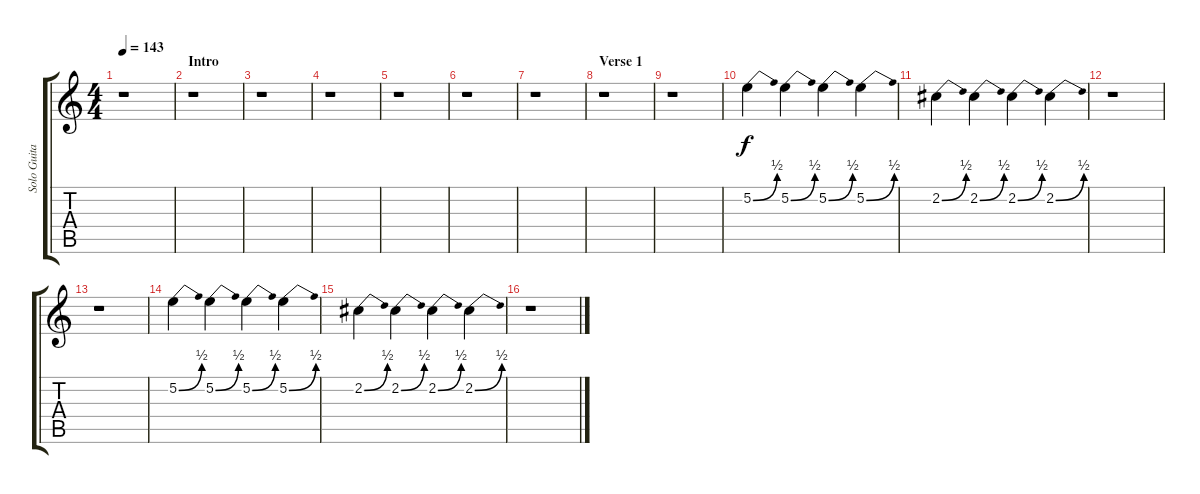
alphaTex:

\track ("Solo Guitar" "Solo Guita") {instrument overdrivenguitar}
\staff {score tabs}
\tuning (E4 B3 G3 D3 A2 E2) {hide}
\ts (4 4)
\tempo 143
\clef g2
\ks c
r.1{dy f instrument overdrivenguitar} |
\section ("" "Intro")
r.1 |
r.1 |
r.1 |
r.1 |
r.1 |
r.1 |
\section ("" "Verse 1")
r.1 |
r.1 |
5.2{be (bend 0 0 60 2)}.4 5.2{be (bend 0 0 60 2)}.4 5.2{be (bend 0 0 60 2)}.4 5.2{be (bend 0 0 60 2)}.4 |
2.2{be (bend 0 0 60 2)}.4 2.2{be (bend 0 0 60 2)}.4 2.2{be (bend 0 0 60 2)}.4 2.2{be (bend 0 0 60 2)}.4 |
r.1 |
r.1 |
5.2{be (bend 0 0 60 2)}.4 5.2{be (bend 0 0 60 2)}.4 5.2{be (bend 0 0 60 2)}.4 5.2{be (bend 0 0 60 2)}.4 |
2.2{be (bend 0 0 60 2)}.4 2.2{be (bend 0 0 60 2)}.4 2.2{be (bend 0 0 60 2)}.4 2.2{be (bend 0 0 60 2)}.4 |
r.1
